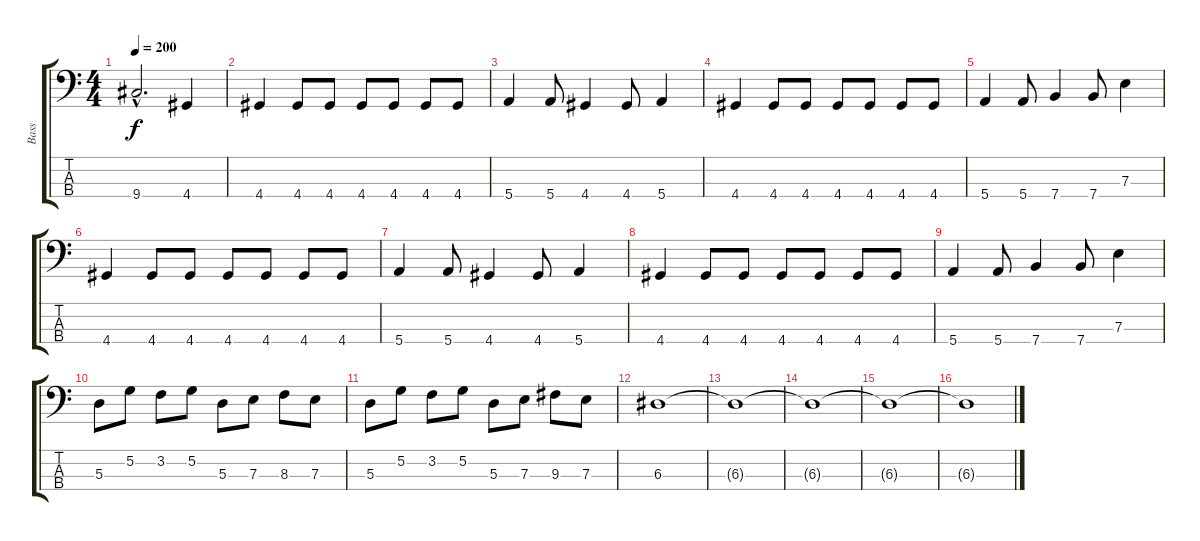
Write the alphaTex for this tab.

\track ("Bass" "Bass") {instrument electricbassfinger}
\staff {score tabs}
\tuning (G2 D2 A1 E1) {hide}
\ts (4 4)
\tempo 200
\clef f4
\ks c
9.4{hac t}.2{d dy f} 4.4.4 |
4.4.4 4.4.8 4.4.8 4.4.8 4.4.8 4.4.8 4.4.8 |
5.4.4 5.4.8 4.4.4 4.4.8 5.4.4 |
4.4.4 4.4.8 4.4.8 4.4.8 4.4.8 4.4.8 4.4.8 |
5.4.4 5.4.8 7.4.4 7.4.8 7.3.4 |
4.4.4 4.4.8 4.4.8 4.4.8 4.4.8 4.4.8 4.4.8 |
5.4.4 5.4.8 4.4.4 4.4.8 5.4.4 |
4.4.4 4.4.8 4.4.8 4.4.8 4.4.8 4.4.8 4.4.8 |
5.4.4 5.4.8 7.4.4 7.4.8 7.3.4 |
5.3.8 5.2.8 3.2.8 5.2.8 5.3.8 7.3.8 8.3.8 7.3.8 |
5.3.8 5.2.8 3.2.8 5.2.8 5.3.8 7.3.8 9.3.8 7.3.8 |
6.3.1 |
6.3{t}.1 |
6.3{t}.1 |
6.3{t}.1 |
6.3{t}.1
